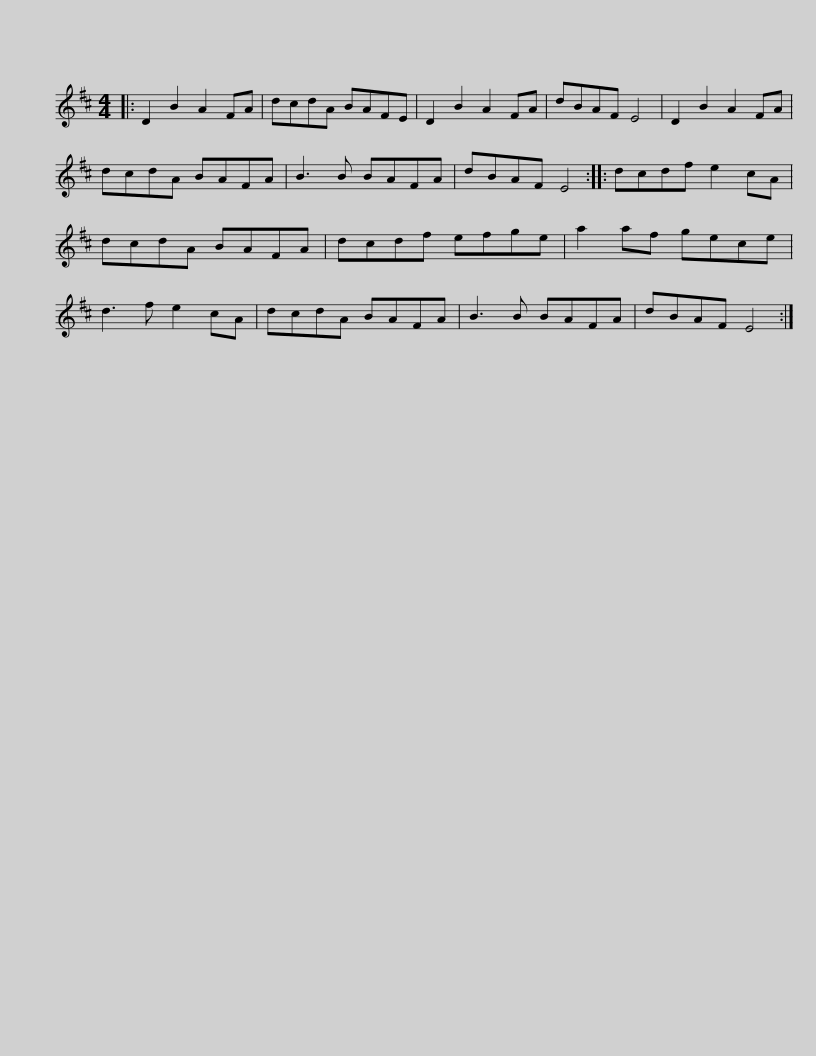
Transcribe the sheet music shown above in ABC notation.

X:1
L:1/8
M:4/4
I:linebreak $
K:D
V:1 treble
V:1
|: D2 B2 A2 FA | dcdA BAFE | D2 B2 A2 FA | dBAF E4 | D2 B2 A2 FA | %5
 dcdA BAFA | B3 B BAFA |$ dBAF E4 :: dcdf e2 cA | dcdA BAFA | %10
 dcdf efge | a2 af gece | d3 f e2 cA |$ dcdA BAFA | B3 B BAFA | %15
 dBAF E4 :| %16
